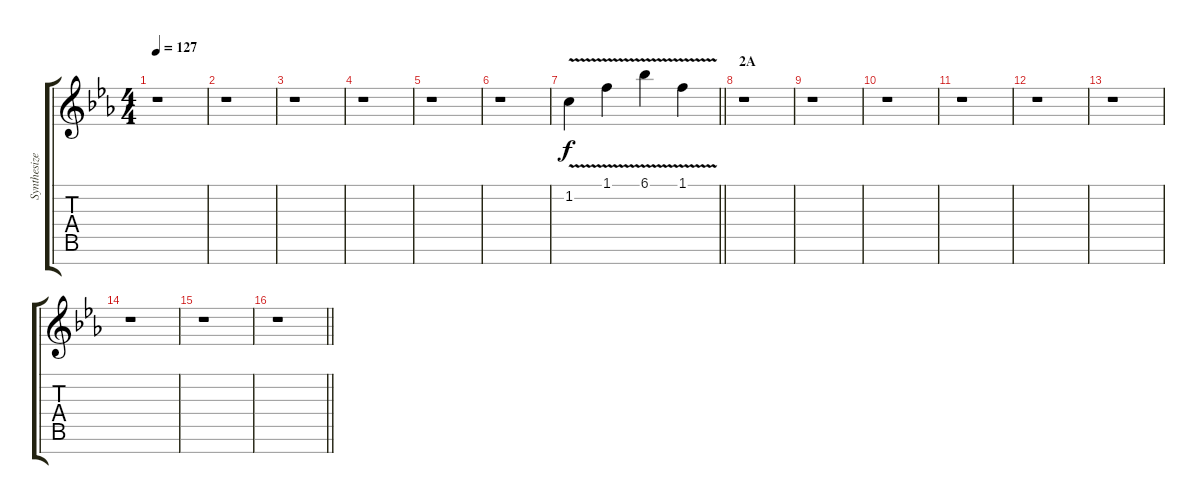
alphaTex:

\track ("Synthesizer I" "Synthesize") {instrument pad3polysynth}
\staff {score tabs}
\tuning (E5 B4 G4 D4 A3 E3 B2) {hide}
\ts (4 4)
\tempo 127
\clef g2
\ks eb
r.1{dy f} |
r.1 |
r.1 |
r.1 |
r.1 |
r.1 |
\barLineRight lightlight
1.2{v}.4 1.1{v}.4 6.1{v}.4 1.1{v}.4 |
\section ("" "2A")
r.1 |
r.1 |
r.1 |
r.1 |
r.1 |
r.1 |
r.1 |
r.1 |
\barLineRight lightlight
r.1
